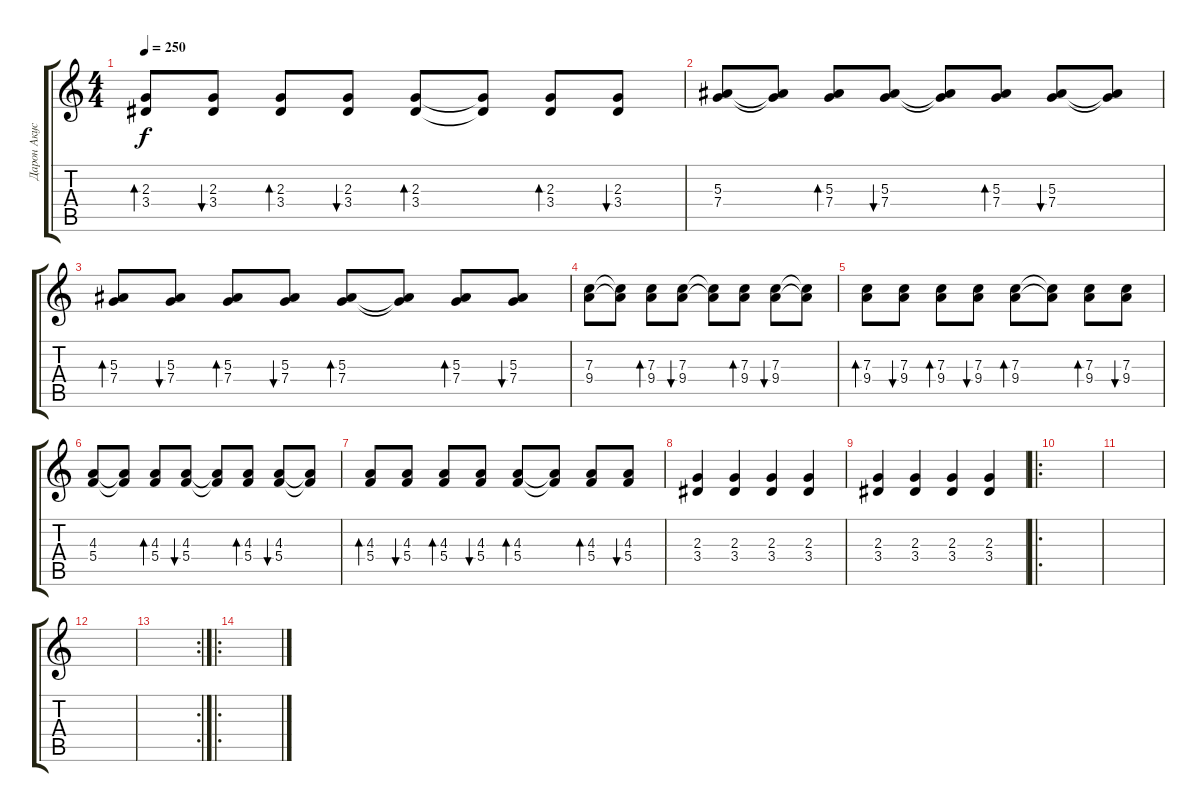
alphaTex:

\track ("Дарон Акустика" "Дарон Акус") {instrument electricguitarclean}
\staff {score tabs}
\tuning (D4 A3 F3 C3 G2 C2) {hide}
\ts (4 4)
\tempo 250
\clef g2
\ks c
(2.3 3.4).8{bd 120 dy f} (2.3 3.4).8{bu 120} (2.3 3.4).8{bd 120} (2.3 3.4).8{bu 120} (2.3 3.4).8{bd 120} (2.3{t} 3.4{t}).8 (2.3 3.4).8{bd 120} (2.3 3.4).8{bu 120} |
(5.3 7.4).8 (5.3{t} 7.4{t}).8 (5.3 7.4).8{bd 120} (5.3 7.4).8{bu 120} (5.3{t} 7.4{t}).8 (5.3 7.4).8{bd 120} (5.3 7.4).8{bu 120} (5.3{t} 7.4{t}).8 |
(5.3 7.4).8{bd 120} (5.3 7.4).8{bu 120} (5.3 7.4).8{bd 120} (5.3 7.4).8{bu 120} (5.3 7.4).8{bd 120} (5.3{t} 7.4{t}).8 (5.3 7.4).8{bd 120} (5.3 7.4).8{bu 120} |
(7.3 9.4).8 (7.3{t} 9.4{t}).8 (7.3 9.4).8{bd 120} (7.3 9.4).8{bu 120} (7.3{t} 9.4{t}).8 (7.3 9.4).8{bd 120} (7.3 9.4).8{bu 120} (7.3{t} 9.4{t}).8 |
(7.3 9.4).8{bd 120} (7.3 9.4).8{bu 120} (7.3 9.4).8{bd 120} (7.3 9.4).8{bu 120} (7.3 9.4).8{bd 120} (7.3{t} 9.4{t}).8 (7.3 9.4).8{bd 120} (7.3 9.4).8{bu 120} |
(4.3 5.4).8 (4.3{t} 5.4{t}).8 (4.3 5.4).8{bd 120} (4.3 5.4).8{bu 120} (4.3{t} 5.4{t}).8 (4.3 5.4).8{bd 120} (4.3 5.4).8{bu 120} (4.3{t} 5.4{t}).8 |
(4.3 5.4).8{bd 120} (4.3 5.4).8{bu 120} (4.3 5.4).8{bd 120} (4.3 5.4).8{bu 120} (4.3 5.4).8{bd 120} (4.3{t} 5.4{t}).8 (4.3 5.4).8{bd 120} (4.3 5.4).8{bu 120} |
(2.3 3.4).4 (2.3 3.4).4 (2.3 3.4).4 (2.3 3.4).4 |
(2.3 3.4).4 (2.3 3.4).4 (2.3 3.4).4 (2.3 3.4).4 |
\ro
|
|
|
\rc 2
|
\ro
